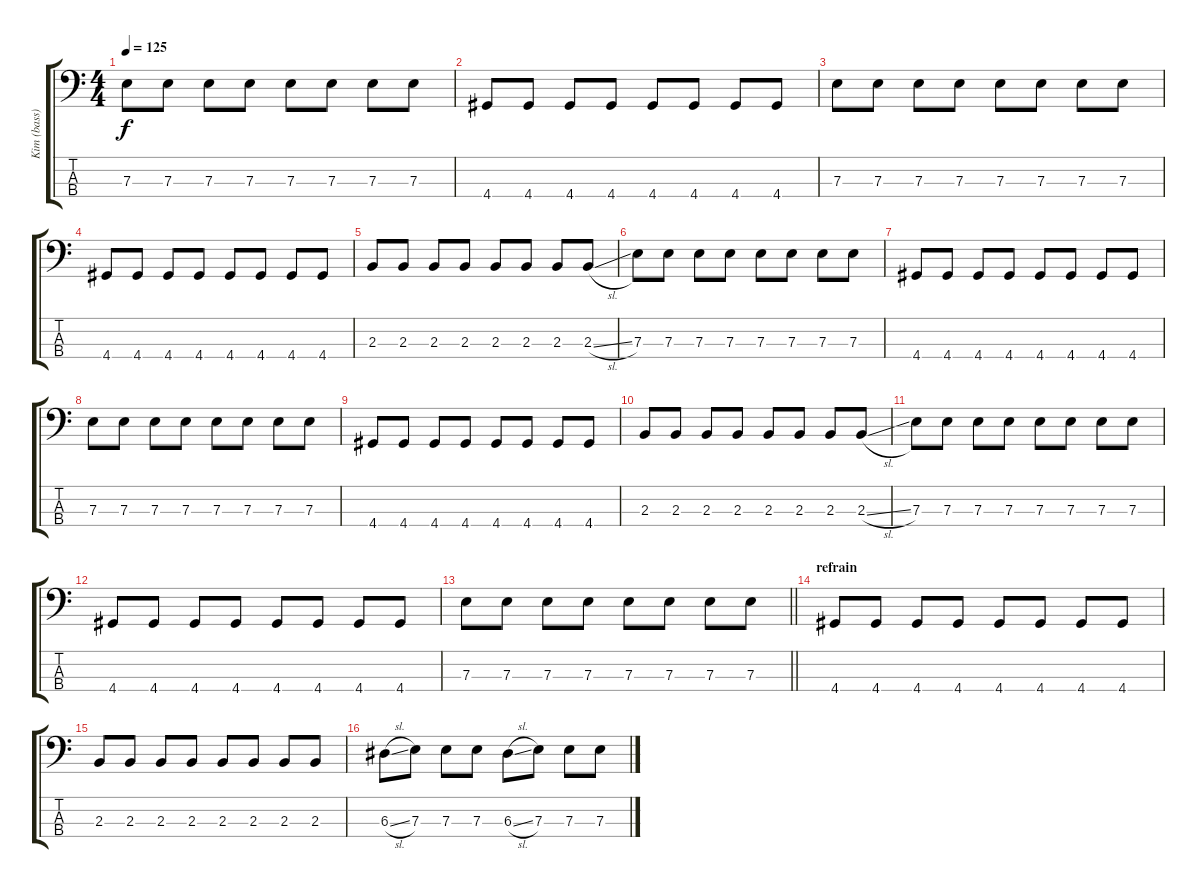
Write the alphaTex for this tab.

\track ("Kim (bass)" "Kim (bass)") {instrument electricbassfinger}
\staff {score tabs}
\tuning (G2 D2 A1 E1) {hide}
\ts (4 4)
\tempo 125
\clef f4
\ks c
7.3.8{dy f} 7.3.8 7.3.8 7.3.8 7.3.8 7.3.8 7.3.8 7.3.8 |
4.4.8 4.4.8 4.4.8 4.4.8 4.4.8 4.4.8 4.4.8 4.4.8 |
7.3.8 7.3.8 7.3.8 7.3.8 7.3.8 7.3.8 7.3.8 7.3.8 |
4.4.8 4.4.8 4.4.8 4.4.8 4.4.8 4.4.8 4.4.8 4.4.8 |
2.3.8 2.3.8 2.3.8 2.3.8 2.3.8 2.3.8 2.3.8 2.3{sl}.8 |
7.3.8 7.3.8 7.3.8 7.3.8 7.3.8 7.3.8 7.3.8 7.3.8 |
4.4.8 4.4.8 4.4.8 4.4.8 4.4.8 4.4.8 4.4.8 4.4.8 |
7.3.8 7.3.8 7.3.8 7.3.8 7.3.8 7.3.8 7.3.8 7.3.8 |
4.4.8 4.4.8 4.4.8 4.4.8 4.4.8 4.4.8 4.4.8 4.4.8 |
2.3.8 2.3.8 2.3.8 2.3.8 2.3.8 2.3.8 2.3.8 2.3{sl}.8 |
7.3.8 7.3.8 7.3.8 7.3.8 7.3.8 7.3.8 7.3.8 7.3.8 |
4.4.8 4.4.8 4.4.8 4.4.8 4.4.8 4.4.8 4.4.8 4.4.8 |
\barLineRight lightlight
7.3.8 7.3.8 7.3.8 7.3.8 7.3.8 7.3.8 7.3.8 7.3.8 |
\section ("" "refrain")
4.4.8 4.4.8 4.4.8 4.4.8 4.4.8 4.4.8 4.4.8 4.4.8 |
2.3.8 2.3.8 2.3.8 2.3.8 2.3.8 2.3.8 2.3.8 2.3.8 |
6.3{sl}.8 7.3.8 7.3.8 7.3.8 6.3{sl}.8 7.3.8 7.3.8 7.3.8
